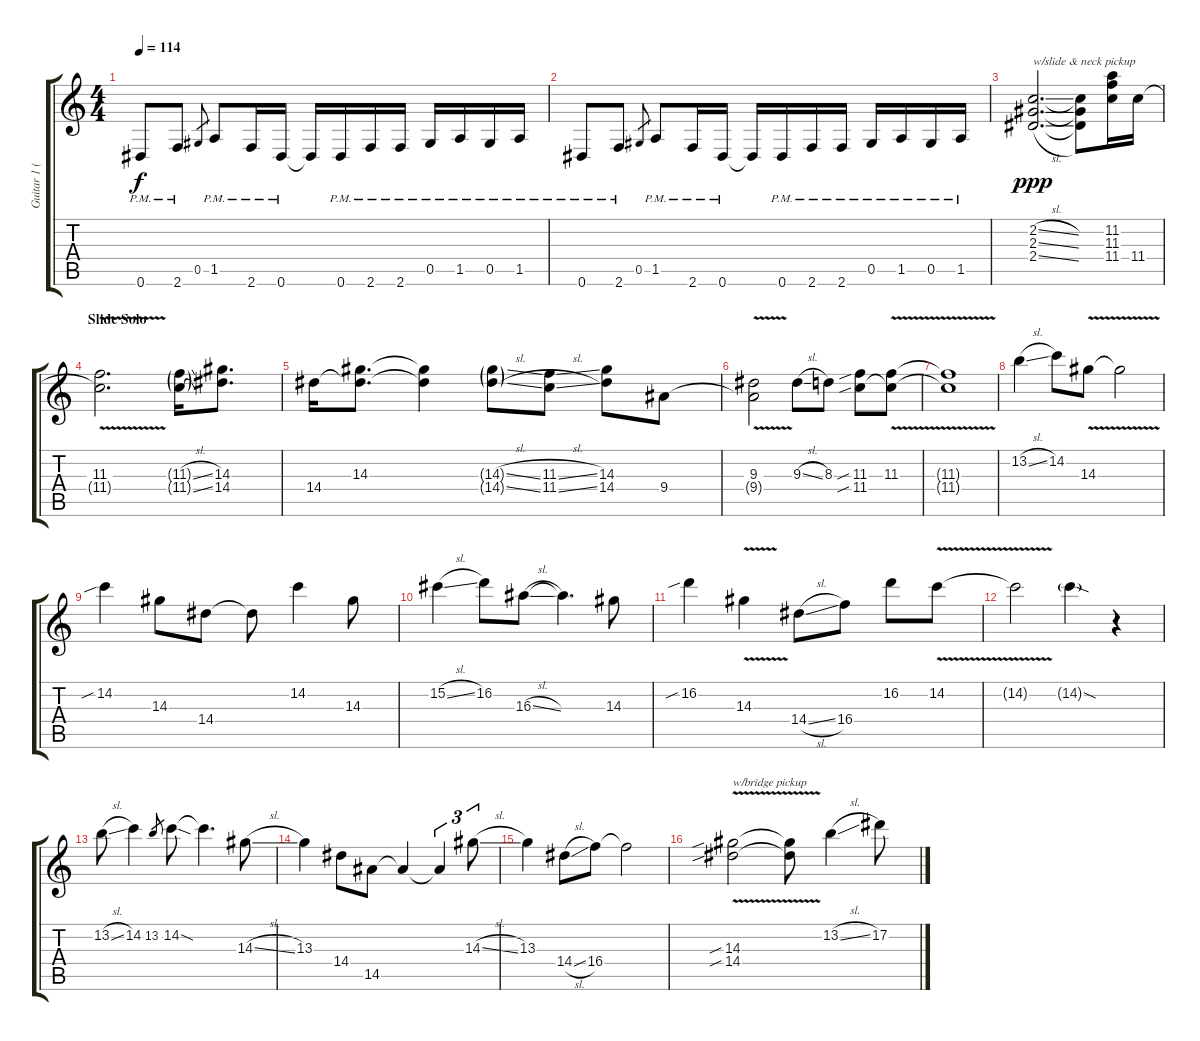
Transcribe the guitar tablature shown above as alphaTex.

\track ("Guitar 1 (Slash)" "Guitar 1 (") {instrument overdrivenguitar}
\staff {score tabs}
\tuning (Eb4 Bb3 Gb3 Db3 Ab2 Eb2) {hide}
\ts (4 4)
\tempo 114
\clef g2
\ks c
0.6{pm}.8{dy f} 2.6{pm}.8 0.5.8{gr} 1.5{pm}.8 2.6{pm}.16 0.6{pm}.16 0.6{t}.16 0.6{pm}.16 2.6{pm}.16 2.6{pm}.16 0.5{pm}.16 1.5{pm}.16 0.5{pm}.16 1.5{pm}.16 |
0.6{pm}.8 2.6{pm}.8 0.5.8{gr} 1.5{pm}.8 2.6{pm}.16 0.6{pm}.16 0.6{t}.16 0.6{pm}.16 2.6{pm}.16 2.6{pm}.16 0.5{pm}.16 1.5{pm}.16 0.5{pm}.16 1.5{pm}.16 |
(2.2{sl} 2.3{sl} 2.4{sl}).2{d txt "w/slide & neck pickup" dy ppp} (2.2{t} 2.3{t} 2.4{t}).8 (11.2 11.3 11.4).16 11.4.16 |
\section ("" "Slide Solo")
(11.3{v} 11.4{t}).2{d} (11.3{sl g} 11.4{sl g}).16 (14.3 14.4).8{d} |
14.4.16 (14.3 14.4{t}).8{d} (14.3{t} 14.4{t}).4 (14.3{sl g} 14.4{sl g}).8 (11.3{sl} 11.4{sl}).8 (14.3 14.4).8 9.4.8 |
(9.3{v} 9.4{t}).2 9.3{sl}.8 8.3.8 (11.3{sib} 11.4{sib}).8 (11.3{v} 11.4{t}).8 |
(11.3{t} 11.4{t}).1 |
13.2{sl}.4 14.2.8 14.3{v}.8 14.3{t}.2 |
14.2{sib}.4 14.3.8 14.4.8 14.4{t}.8 14.2.4 14.3.8 |
15.2{sl}.4 16.2.8 16.3{sl}.8 16.3{t}.4{d} 14.3.8 |
16.2{sib}.4 14.3{v}.4 14.4{sl}.8 16.4.8 16.2.8 14.2{v}.8 |
14.2{t}.2 14.2{sod g}.4 r.4 |
13.2{sl}.8 14.2.4 13.2.8{gr} 14.2{sod}.8 14.2{t}.4{d} 14.3{sl}.8 |
13.3.4 14.4.8 14.5.8 14.5{t}.4 14.5{t}.4{tu (3 2)} 14.3{sl}.8{tu (3 2)} |
13.3.4 14.4{sl}.8 16.4.8 16.4{t}.2 |
(14.3{v sib} 14.4{v sib}).2{txt "w/bridge pickup"} (14.3{t} 14.4{t}).8 13.2{sl}.4 17.2.8
